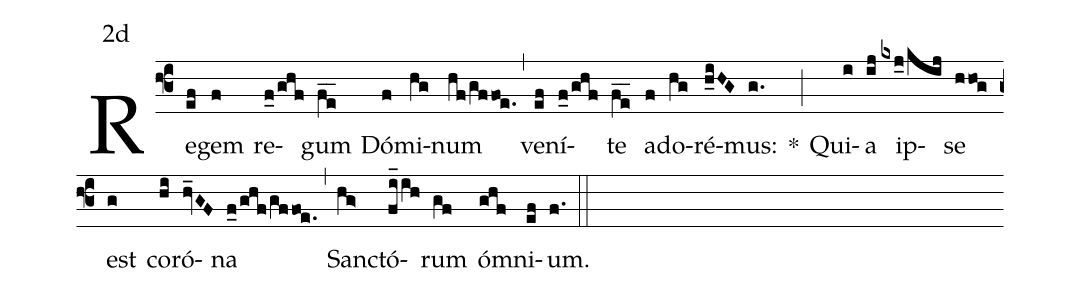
mode:2d;
%%
(f3) Re(ef)gem(f) re(f_0/ghf)gum(fe__) Dó(f)mi(hg)num(hf/gffoe.) (,) ve(ef)ní(f_0/ghf)te(fe__) a(f)do(hg)ré(h_iHG)mus:(g.) <sp>*</sp>(;) Qui(i)a(ij) ip(kxj_0/kij)se(hhog) est(g) co(hi)ró(hv_GF)na(f_0/ghf/gffoe.) (,) San(hg>)ctó(fi_/ih)rum(gf) óm(ghf)ni(ef)um.(f.) (::)
